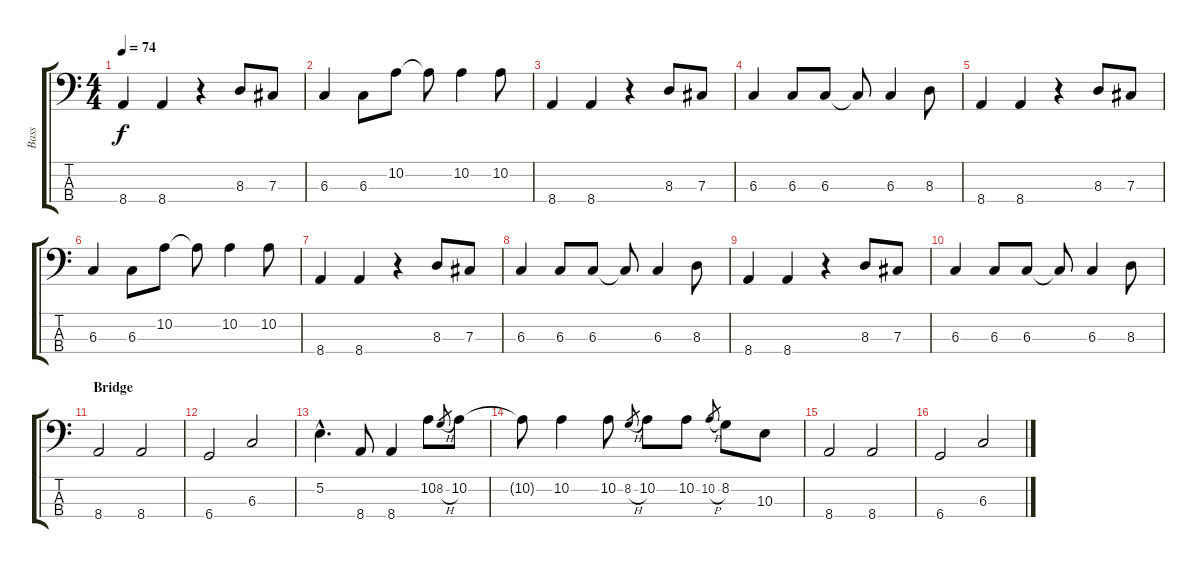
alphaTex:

\track ("Bass" "Bass") {instrument electricbassfinger}
\staff {score tabs}
\tuning (E2 B1 Gb1 Db1) {hide}
\ts (4 4)
\tempo 74
\clef f4
\ks c
8.4.4{dy f} 8.4.4 r.4 8.3.8 7.3.8 |
6.3.4 6.3.8 10.2.8 10.2{t}.8 10.2.4 10.2.8 |
8.4.4 8.4.4 r.4 8.3.8 7.3.8 |
6.3.4 6.3.8 6.3.8 6.3{t}.8 6.3.4 8.3.8 |
8.4.4 8.4.4 r.4 8.3.8 7.3.8 |
6.3.4 6.3.8 10.2.8 10.2{t}.8 10.2.4 10.2.8 |
8.4.4 8.4.4 r.4 8.3.8 7.3.8 |
6.3.4 6.3.8 6.3.8 6.3{t}.8 6.3.4 8.3.8 |
8.4.4 8.4.4 r.4 8.3.8 7.3.8 |
6.3.4 6.3.8 6.3.8 6.3{t}.8 6.3.4 8.3.8 |
\section ("" "Bridge")
8.4.2 8.4.2 |
6.4.2 6.3.2 |
5.2{hac}.4{d} 8.4.8 8.4.4 10.2.8 8.2{h}.8{gr} 10.2.8 |
10.2{t}.8 10.2.4 10.2.8 8.2{h}.8{gr} 10.2.8 10.2.8 10.2{h}.8{gr} 8.2.8 10.3.8 |
8.4.2 8.4.2 |
6.4.2 6.3.2
